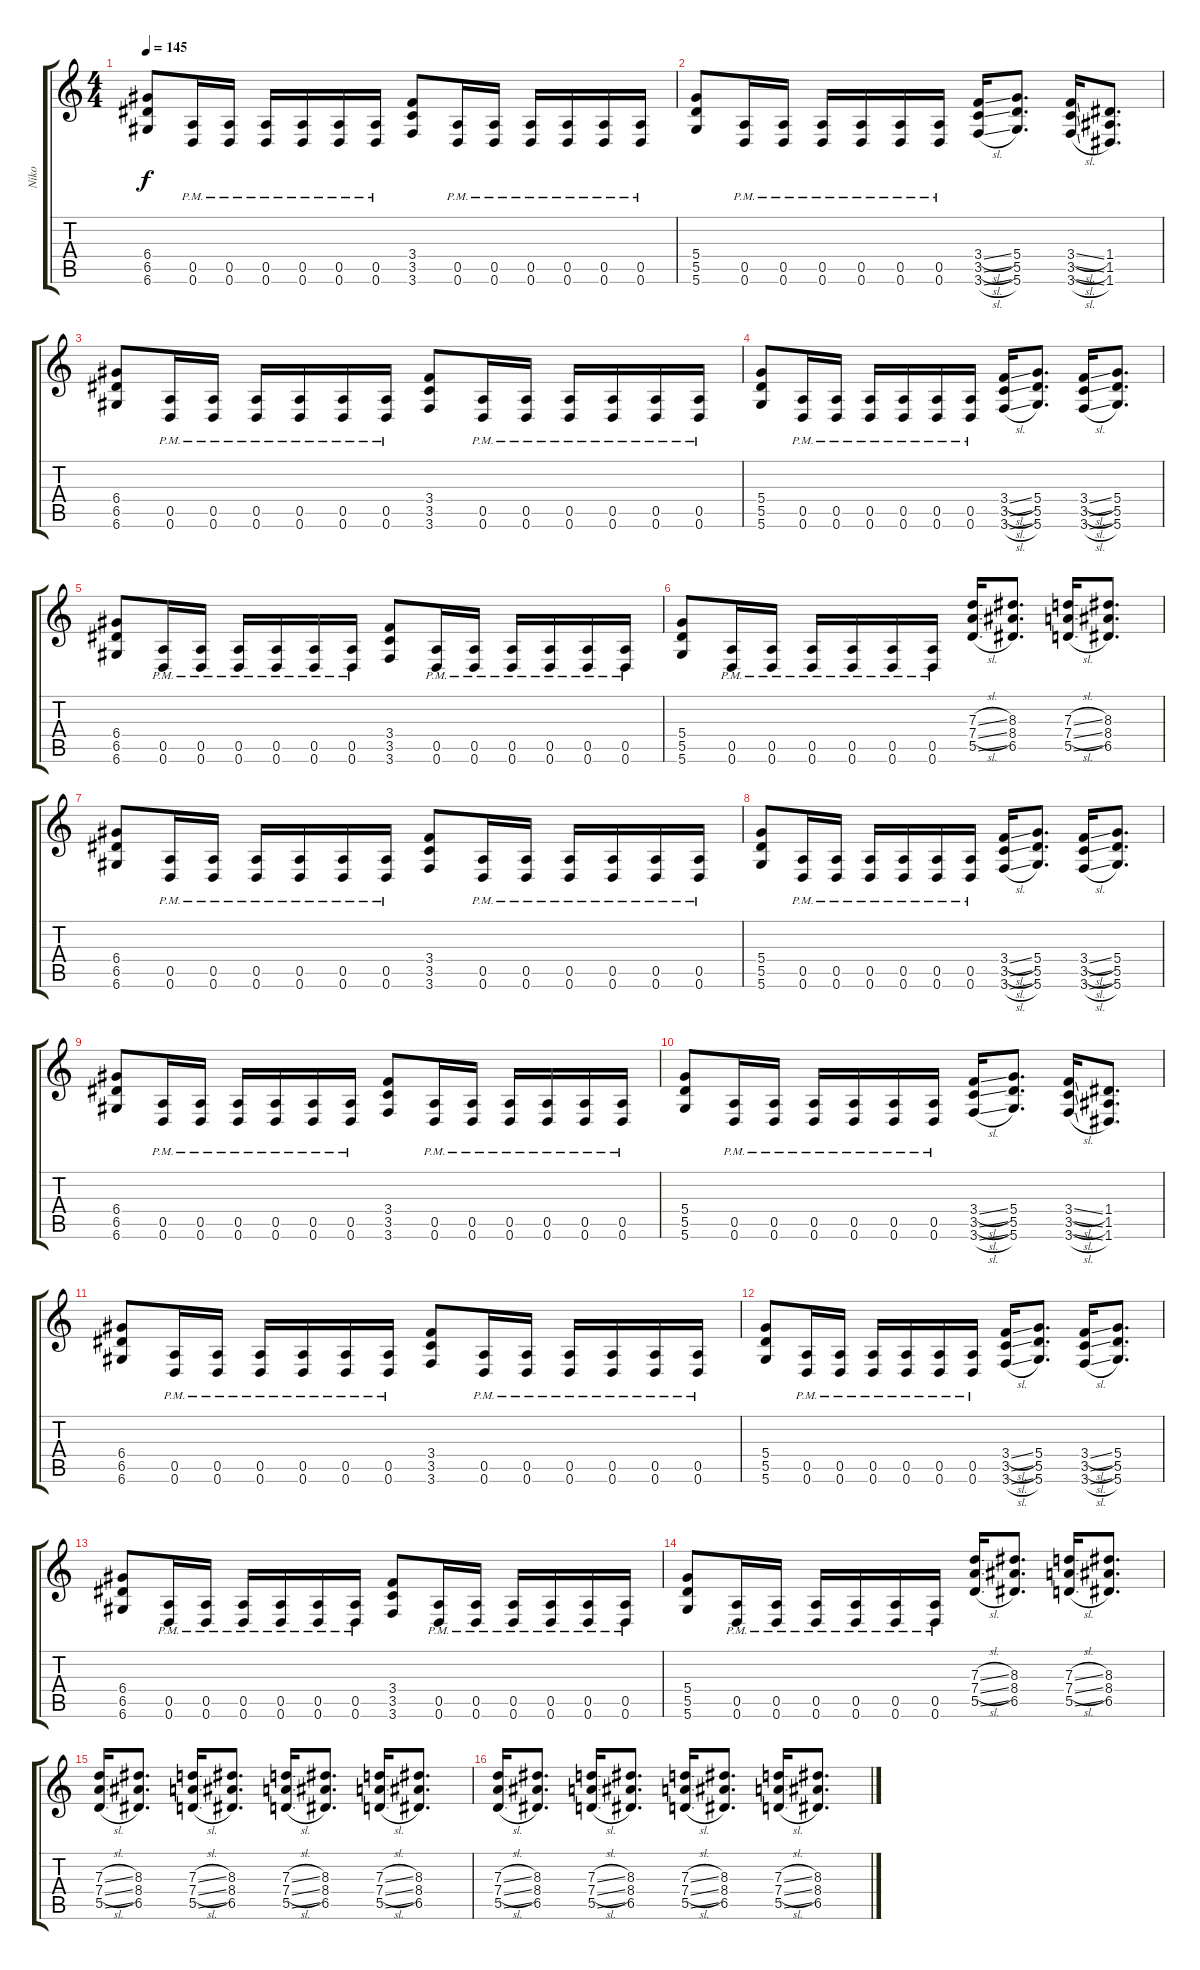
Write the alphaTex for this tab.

\track ("Niko" "Niko") {instrument distortionguitar}
\staff {score tabs}
\tuning (E4 B3 G3 D3 A2 D2) {hide}
\ts (4 4)
\tempo 145
\clef g2
\ks c
(6.4 6.5 6.6).8{dy f} (0.5{pm} 0.6{pm}).16 (0.5{pm} 0.6{pm}).16 (0.5{pm} 0.6{pm}).16 (0.5{pm} 0.6{pm}).16 (0.5{pm} 0.6{pm}).16 (0.5{pm} 0.6{pm}).16 (3.4 3.5 3.6).8 (0.5{pm} 0.6{pm}).16 (0.5{pm} 0.6{pm}).16 (0.5{pm} 0.6{pm}).16 (0.5{pm} 0.6{pm}).16 (0.5{pm} 0.6{pm}).16 (0.5{pm} 0.6{pm}).16 |
(5.4 5.5 5.6).8 (0.5{pm} 0.6{pm}).16 (0.5{pm} 0.6{pm}).16 (0.5{pm} 0.6{pm}).16 (0.5{pm} 0.6{pm}).16 (0.5{pm} 0.6{pm}).16 (0.5{pm} 0.6{pm}).16 (3.4{sl} 3.5{sl} 3.6{sl}).16 (5.4 5.5 5.6).8{d} (3.4{sl} 3.5{sl} 3.6{sl}).16 (1.4 1.5 1.6).8{d} |
(6.4 6.5 6.6).8 (0.5{pm} 0.6{pm}).16 (0.5{pm} 0.6{pm}).16 (0.5{pm} 0.6{pm}).16 (0.5{pm} 0.6{pm}).16 (0.5{pm} 0.6{pm}).16 (0.5{pm} 0.6{pm}).16 (3.4 3.5 3.6).8 (0.5{pm} 0.6{pm}).16 (0.5{pm} 0.6{pm}).16 (0.5{pm} 0.6{pm}).16 (0.5{pm} 0.6{pm}).16 (0.5{pm} 0.6{pm}).16 (0.5{pm} 0.6{pm}).16 |
(5.4 5.5 5.6).8 (0.5{pm} 0.6{pm}).16 (0.5{pm} 0.6{pm}).16 (0.5{pm} 0.6{pm}).16 (0.5{pm} 0.6{pm}).16 (0.5{pm} 0.6{pm}).16 (0.5{pm} 0.6{pm}).16 (3.4{sl} 3.5{sl} 3.6{sl}).16 (5.4 5.5 5.6).8{d} (3.4{sl} 3.5{sl} 3.6{sl}).16 (5.4 5.5 5.6).8{d} |
(6.4 6.5 6.6).8 (0.5{pm} 0.6{pm}).16 (0.5{pm} 0.6{pm}).16 (0.5{pm} 0.6{pm}).16 (0.5{pm} 0.6{pm}).16 (0.5{pm} 0.6{pm}).16 (0.5{pm} 0.6{pm}).16 (3.4 3.5 3.6).8 (0.5{pm} 0.6{pm}).16 (0.5{pm} 0.6{pm}).16 (0.5{pm} 0.6{pm}).16 (0.5{pm} 0.6{pm}).16 (0.5{pm} 0.6{pm}).16 (0.5{pm} 0.6{pm}).16 |
(5.4 5.5 5.6).8 (0.5{pm} 0.6{pm}).16 (0.5{pm} 0.6{pm}).16 (0.5{pm} 0.6{pm}).16 (0.5{pm} 0.6{pm}).16 (0.5{pm} 0.6{pm}).16 (0.5{pm} 0.6{pm}).16 (7.3{sl} 7.4{sl} 5.5{sl}).16 (8.3 8.4 6.5).8{d} (7.3{sl} 7.4{sl} 5.5{sl}).16 (8.3 8.4 6.5).8{d} |
(6.4 6.5 6.6).8 (0.5{pm} 0.6{pm}).16 (0.5{pm} 0.6{pm}).16 (0.5{pm} 0.6{pm}).16 (0.5{pm} 0.6{pm}).16 (0.5{pm} 0.6{pm}).16 (0.5{pm} 0.6{pm}).16 (3.4 3.5 3.6).8 (0.5{pm} 0.6{pm}).16 (0.5{pm} 0.6{pm}).16 (0.5{pm} 0.6{pm}).16 (0.5{pm} 0.6{pm}).16 (0.5{pm} 0.6{pm}).16 (0.5{pm} 0.6{pm}).16 |
(5.4 5.5 5.6).8 (0.5{pm} 0.6{pm}).16 (0.5{pm} 0.6{pm}).16 (0.5{pm} 0.6{pm}).16 (0.5{pm} 0.6{pm}).16 (0.5{pm} 0.6{pm}).16 (0.5{pm} 0.6{pm}).16 (3.4{sl} 3.5{sl} 3.6{sl}).16 (5.4 5.5 5.6).8{d} (3.4{sl} 3.5{sl} 3.6{sl}).16 (5.4 5.5 5.6).8{d} |
(6.4 6.5 6.6).8 (0.5{pm} 0.6{pm}).16 (0.5{pm} 0.6{pm}).16 (0.5{pm} 0.6{pm}).16 (0.5{pm} 0.6{pm}).16 (0.5{pm} 0.6{pm}).16 (0.5{pm} 0.6{pm}).16 (3.4 3.5 3.6).8 (0.5{pm} 0.6{pm}).16 (0.5{pm} 0.6{pm}).16 (0.5{pm} 0.6{pm}).16 (0.5{pm} 0.6{pm}).16 (0.5{pm} 0.6{pm}).16 (0.5{pm} 0.6{pm}).16 |
(5.4 5.5 5.6).8 (0.5{pm} 0.6{pm}).16 (0.5{pm} 0.6{pm}).16 (0.5{pm} 0.6{pm}).16 (0.5{pm} 0.6{pm}).16 (0.5{pm} 0.6{pm}).16 (0.5{pm} 0.6{pm}).16 (3.4{sl} 3.5{sl} 3.6{sl}).16 (5.4 5.5 5.6).8{d} (3.4{sl} 3.5{sl} 3.6{sl}).16 (1.4 1.5 1.6).8{d} |
(6.4 6.5 6.6).8 (0.5{pm} 0.6{pm}).16 (0.5{pm} 0.6{pm}).16 (0.5{pm} 0.6{pm}).16 (0.5{pm} 0.6{pm}).16 (0.5{pm} 0.6{pm}).16 (0.5{pm} 0.6{pm}).16 (3.4 3.5 3.6).8 (0.5{pm} 0.6{pm}).16 (0.5{pm} 0.6{pm}).16 (0.5{pm} 0.6{pm}).16 (0.5{pm} 0.6{pm}).16 (0.5{pm} 0.6{pm}).16 (0.5{pm} 0.6{pm}).16 |
(5.4 5.5 5.6).8 (0.5{pm} 0.6{pm}).16 (0.5{pm} 0.6{pm}).16 (0.5{pm} 0.6{pm}).16 (0.5{pm} 0.6{pm}).16 (0.5{pm} 0.6{pm}).16 (0.5{pm} 0.6{pm}).16 (3.4{sl} 3.5{sl} 3.6{sl}).16 (5.4 5.5 5.6).8{d} (3.4{sl} 3.5{sl} 3.6{sl}).16 (5.4 5.5 5.6).8{d} |
(6.4 6.5 6.6).8 (0.5{pm} 0.6{pm}).16 (0.5{pm} 0.6{pm}).16 (0.5{pm} 0.6{pm}).16 (0.5{pm} 0.6{pm}).16 (0.5{pm} 0.6{pm}).16 (0.5{pm} 0.6{pm}).16 (3.4 3.5 3.6).8 (0.5{pm} 0.6{pm}).16 (0.5{pm} 0.6{pm}).16 (0.5{pm} 0.6{pm}).16 (0.5{pm} 0.6{pm}).16 (0.5{pm} 0.6{pm}).16 (0.5{pm} 0.6{pm}).16 |
(5.4 5.5 5.6).8 (0.5{pm} 0.6{pm}).16 (0.5{pm} 0.6{pm}).16 (0.5{pm} 0.6{pm}).16 (0.5{pm} 0.6{pm}).16 (0.5{pm} 0.6{pm}).16 (0.5{pm} 0.6{pm}).16 (7.3{sl} 7.4{sl} 5.5{sl}).16 (8.3 8.4 6.5).8{d} (7.3{sl} 7.4{sl} 5.5{sl}).16 (8.3 8.4 6.5).8{d} |
(7.3{sl} 7.4{sl} 5.5{sl}).16 (8.3 8.4 6.5).8{d} (7.3{sl} 7.4{sl} 5.5{sl}).16 (8.3 8.4 6.5).8{d} (7.3{sl} 7.4{sl} 5.5{sl}).16 (8.3 8.4 6.5).8{d} (7.3{sl} 7.4{sl} 5.5{sl}).16 (8.3 8.4 6.5).8{d} |
(7.3{sl} 7.4{sl} 5.5{sl}).16 (8.3 8.4 6.5).8{d} (7.3{sl} 7.4{sl} 5.5{sl}).16 (8.3 8.4 6.5).8{d} (7.3{sl} 7.4{sl} 5.5{sl}).16 (8.3 8.4 6.5).8{d} (7.3{sl} 7.4{sl} 5.5{sl}).16 (8.3 8.4 6.5).8{d}
